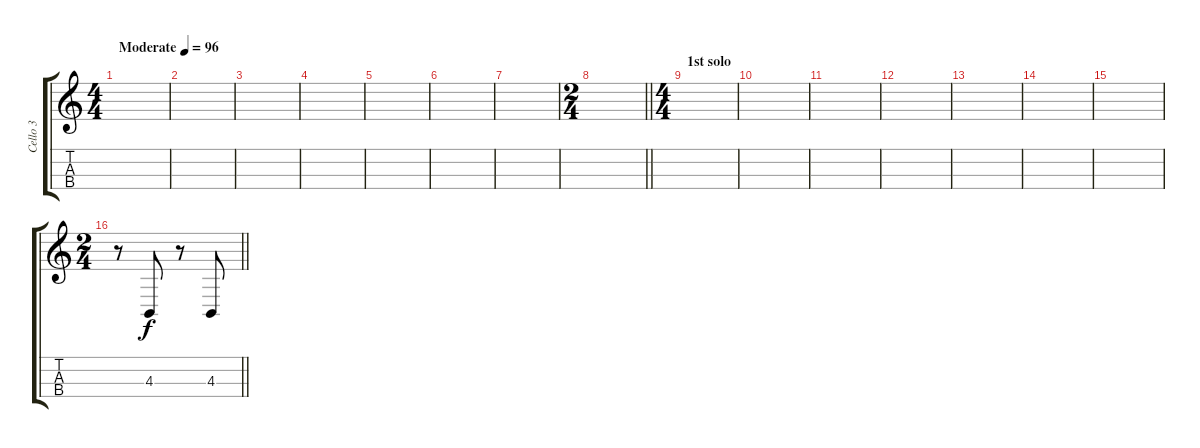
\track ("Cello 3" "Cello 3") {instrument cello}
\staff {score tabs}
\tuning (A3 D3 G2 C2) {hide}
\ts (4 4)
\tempo (96 "Moderate")
\clef g2
\ks c
|
|
|
|
|
|
|
\ts (2 4)
\barLineRight lightlight
|
\ts (4 4)
\section ("" "1st solo")
|
|
|
|
|
|
|
\ts (2 4)
\barLineRight lightlight
r.8{instrument pizzicatostrings} 4.3.8 r.8 4.3.8
